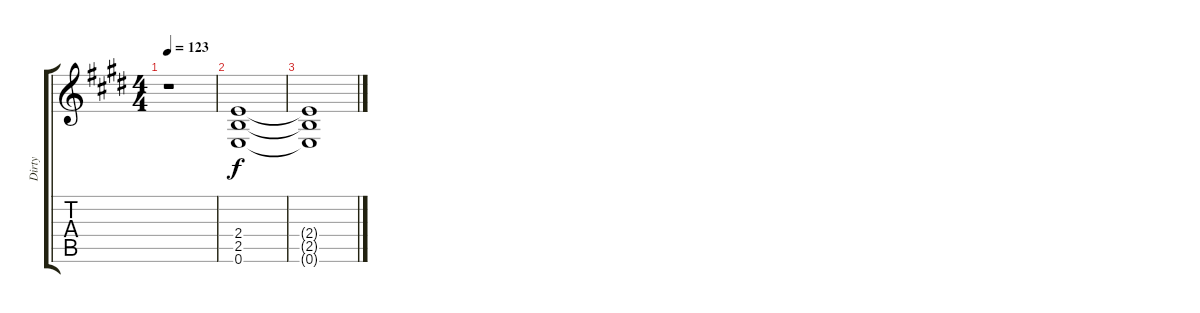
\track ("Dirty" "Dirty") {instrument distortionguitar}
\staff {score tabs}
\tuning (E4 B3 G3 D3 A2 E2) {hide}
\ts (4 4)
\tempo 123
\clef g2
\ks c#minor
r.1{dy f} |
\ks e
(2.4 2.5 0.6).1 |
\ks c#minor
(2.4{t} 2.5{t} 0.6{t}).1
